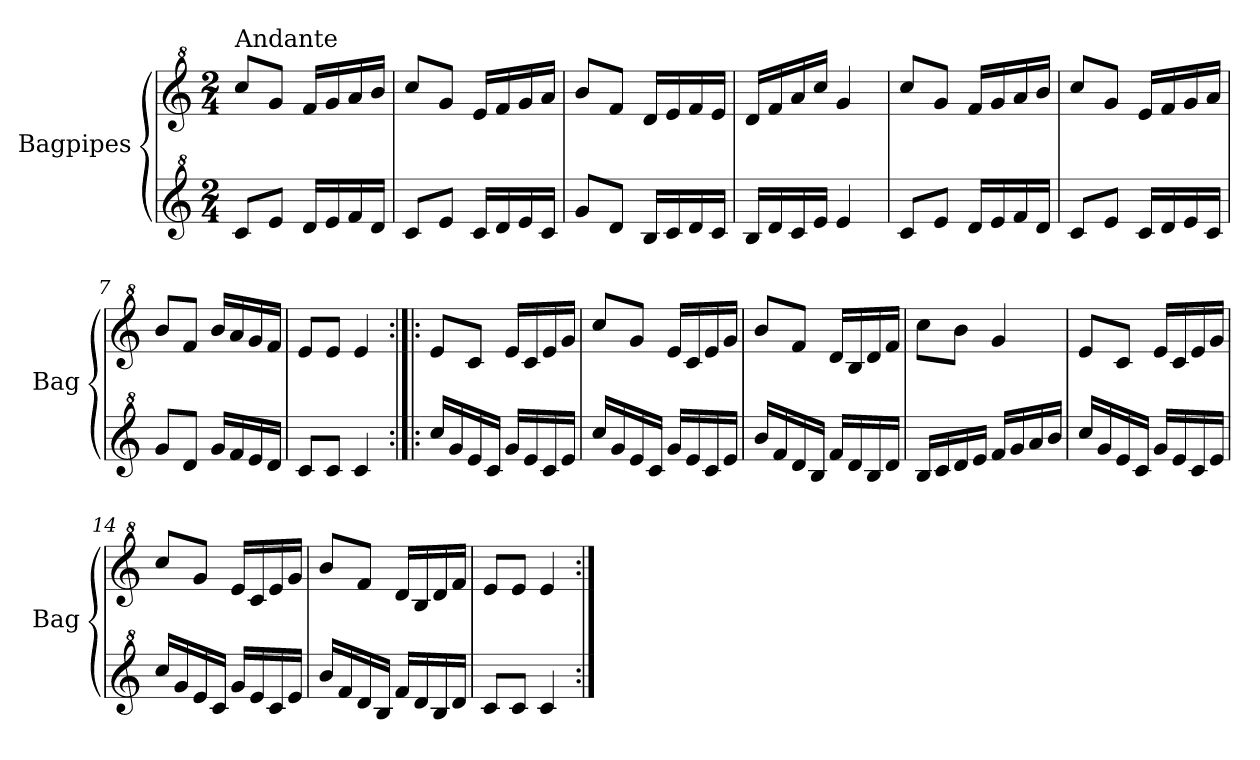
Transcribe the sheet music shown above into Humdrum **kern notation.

**kern	**kern
*part2	*part1
*staff2	*staff1
*I"Bagpipes	*I"Bagpipes
*I'Bag	*I'Bag
*clefG^2	*clefG^2
*k[]	*k[]
*C:	*C:
*M2/4	*M2/4
=1	=1
!	!LO:TX:a:t=Andante
8cc/L	8ccc/L
8ee/J	8gg/J
16dd/LL	16ff/LL
16ee/	16gg/
16ff/	16aa/
16dd/JJ	16bb/JJ
=2	=2
8cc/L	8ccc/L
8ee/J	8gg/J
16cc/LL	16ee/LL
16dd/	16ff/
16ee/	16gg/
16cc/JJ	16aa/JJ
=3	=3
8gg/L	8bb/L
8dd/J	8ff/J
16b/LL	16dd/LL
16cc/	16ee/
16dd/	16ff/
16cc/JJ	16ee/JJ
=4	=4
16b/LL	16dd/LL
16dd/	16ff/
16cc/	16aa/
16ee/JJ	16ccc/JJ
4ee/	4gg/
=5	=5
8cc/L	8ccc/L
8ee/J	8gg/J
16dd/LL	16ff/LL
16ee/	16gg/
16ff/	16aa/
16dd/JJ	16bb/JJ
=6	=6
8cc/L	8ccc/L
8ee/J	8gg/J
16cc/LL	16ee/LL
16dd/	16ff/
16ee/	16gg/
16cc/JJ	16aa/JJ
!!LO:LB:g=z
=7	=7
8gg/L	8bb/L
8dd/J	8ff/J
16gg/LL	16bb/LL
16ff/	16aa/
16ee/	16gg/
16dd/JJ	16ff/JJ
=8	=8
8cc/L	8ee/L
8cc/J	8ee/J
4cc/	4ee/
=9:|!|:	=9:|!|:
16ccc/LL	8ee/L
16gg/	.
16ee/	8cc/J
16cc/JJ	.
16gg/LL	16ee/LL
16ee/	16cc/
16cc/	16ee/
16ee/JJ	16gg/JJ
=10	=10
16ccc/LL	8ccc/L
16gg/	.
16ee/	8gg/J
16cc/JJ	.
16gg/LL	16ee/LL
16ee/	16cc/
16cc/	16ee/
16ee/JJ	16gg/JJ
=11	=11
16bb/LL	8bb/L
16ff/	.
16dd/	8ff/J
16b/JJ	.
16ff/LL	16dd/LL
16dd/	16b/
16b/	16dd/
16dd/JJ	16ff/JJ
!!LO:LB:g=z
=12	=12
16b/LL	8ccc\L
16cc/	.
16dd/	8bb\J
16ee/JJ	.
16ff/LL	4gg/
16gg/	.
16aa/	.
16bb/JJ	.
=13	=13
16ccc/LL	8ee/L
16gg/	.
16ee/	8cc/J
16cc/JJ	.
16gg/LL	16ee/LL
16ee/	16cc/
16cc/	16ee/
16ee/JJ	16gg/JJ
=14	=14
16ccc/LL	8ccc/L
16gg/	.
16ee/	8gg/J
16cc/JJ	.
16gg/LL	16ee/LL
16ee/	16cc/
16cc/	16ee/
16ee/JJ	16gg/JJ
=15	=15
16bb/LL	8bb/L
16ff/	.
16dd/	8ff/J
16b/JJ	.
16ff/LL	16dd/LL
16dd/	16b/
16b/	16dd/
16dd/JJ	16ff/JJ
=16	=16
8cc/L	8ee/L
8cc/J	8ee/J
4cc/	4ee/
=:|!	=:|!
*-	*-
